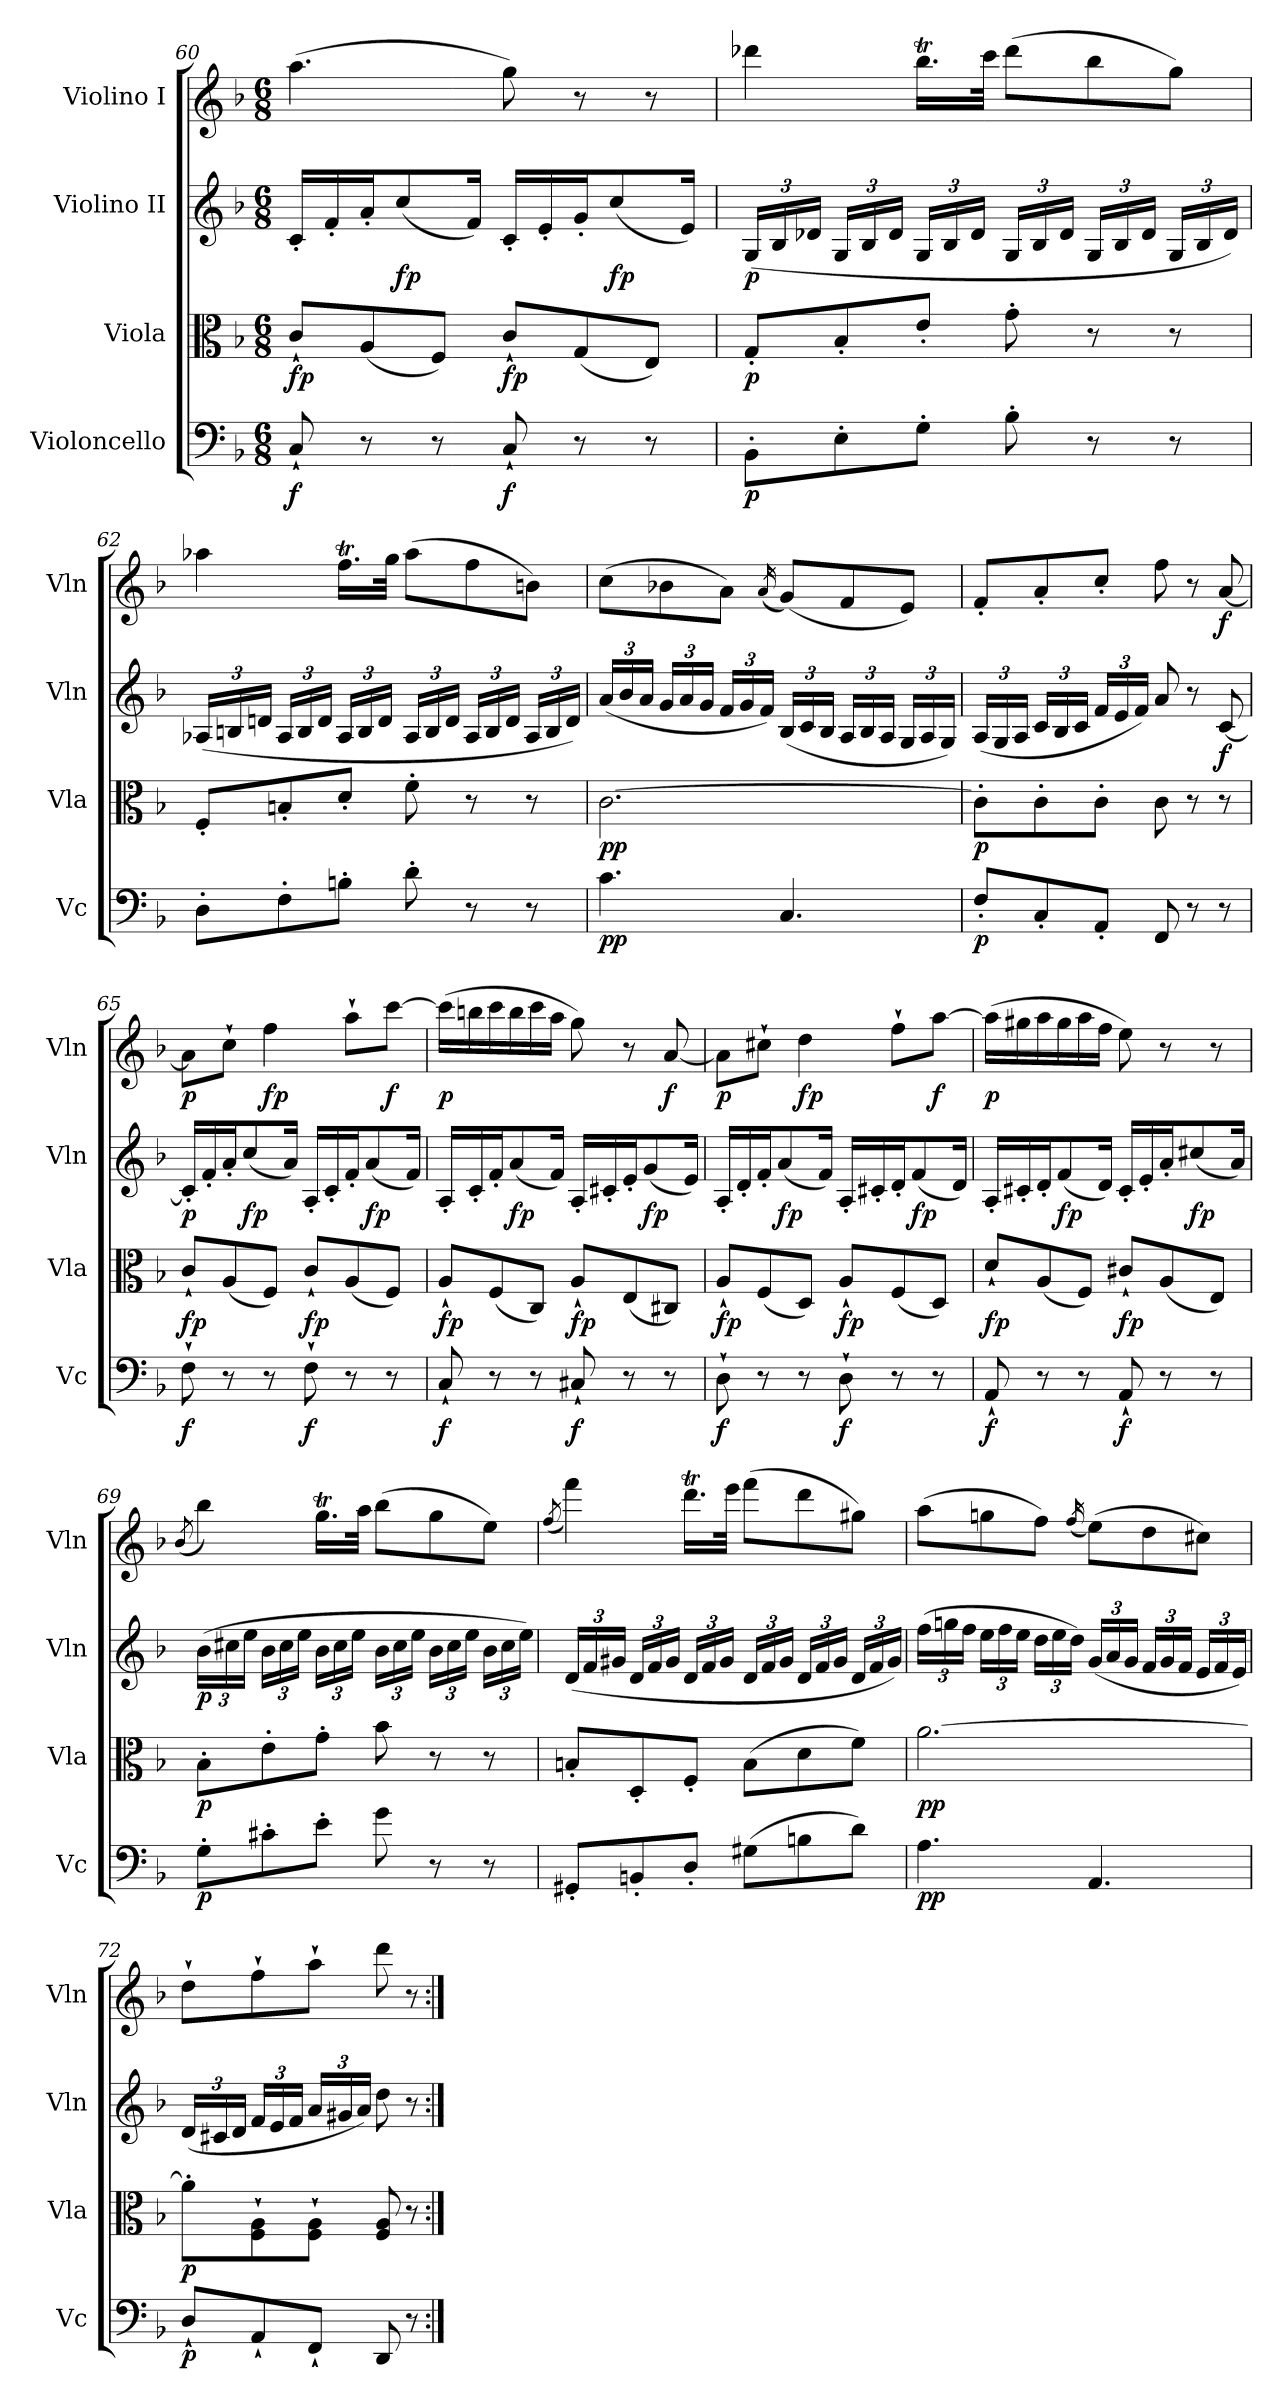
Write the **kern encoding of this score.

**kern	**dynam	**kern	**dynam	**kern	**dynam	**kern	**dynam
*part4	*part4	*part3	*part3	*part2	*part2	*part1	*part1
*staff4	*staff4	*staff3	*staff3	*staff2	*staff2	*staff1	*staff1
*I"Violoncello	*	*I"Viola	*	*I"Violino II	*	*I"Violino I	*
*I'Vc	*	*I'Vla	*	*I'Vln	*	*I'Vln	*
!!LO:PB:g=z
*clefF4	*	*clefC3	*	*clefG2	*	*clefG2	*
*k[b-]	*	*k[b-]	*	*k[b-]	*	*k[b-]	*
*M6/8	*	*M6/8	*	*M6/8	*	*M6/8	*
=60	=60	=60	=60	=60	=60	=60	=60
!	!LO:DY:b	!	!LO:DY:b	!	!	!	!
8C`/	f	8c`/L	fp	16c'/LL	.	(>4.aa\	.
.	.	.	.	16f'/	.	.	.
8r	.	(<8A/	.	16a'/J	.	.	.
!	!	!	!	!	!LO:DY:b	!	!
.	.	.	.	(<8cc/	fp	.	.
8r	.	8F/J)	.	.	.	.	.
.	.	.	.	16f/Jk)	.	.	.
!	!LO:DY:b	!	!LO:DY:b	!	!	!	!
8C`/	f	8c`/L	fp	16c'/LL	.	8gg\)	.
.	.	.	.	16e'/	.	.	.
8r	.	(<8G/	.	16g'/J	.	8r	.
!	!	!	!	!	!LO:DY:b	!	!
.	.	.	.	(<8cc/	fp	.	.
8r	.	8E/J)	.	.	.	8r	.
.	.	.	.	16e/Jk)	.	.	.
=61	=61	=61	=61	=61	=61	=61	=61
*	*	*	*	*Xbrackettup	*	*	*
!	!LO:DY:b	!	!LO:DY:b	!	!LO:DY:b	!	!
8BB-'\L	p	8G'/L	p	(<24G/LL	p	4ddd-X\	.
.	.	.	.	24B-/	.	.	.
.	.	.	.	24d-X/JJ	.	.	.
8E'\	.	8B-'/	.	24G/LL	.	.	.
.	.	.	.	24B-/	.	.	.
.	.	.	.	24d-/JJ	.	.	.
8G'\J	.	8e'/J	.	24G/LL	.	16.bb-T\LL	.
.	.	.	.	24B-/	.	.	.
.	.	.	.	24d-/JJ	.	.	.
.	.	.	.	.	.	32ccc\JJk	.
8B-'\	.	8g'\	.	24G/LL	.	(>8ddd-\L	.
.	.	.	.	24B-/	.	.	.
.	.	.	.	24d-/JJ	.	.	.
8r	.	8r	.	24G/LL	.	8bb-\	.
.	.	.	.	24B-/	.	.	.
.	.	.	.	24d-/JJ	.	.	.
8r	.	8r	.	24G/LL	.	8gg\J)	.
.	.	.	.	24B-/	.	.	.
.	.	.	.	24d-/JJ)	.	.	.
=62	=62	=62	=62	=62	=62	=62	=62
8D'\L	.	8F'/L	.	(<24A-X/LL	.	4aa-X\	.
.	.	.	.	24Bn/	.	.	.
.	.	.	.	24dn/JJ	.	.	.
8F'\	.	8Bn'/	.	24A-/LL	.	.	.
.	.	.	.	24B/	.	.	.
.	.	.	.	24d/JJ	.	.	.
8Bn'\J	.	8d'/J	.	24A-/LL	.	16.ffT\LL	.
.	.	.	.	24B/	.	.	.
.	.	.	.	24d/JJ	.	.	.
.	.	.	.	.	.	32gg\JJk	.
8d'\	.	8f'\	.	24A-/LL	.	(>8aa-\L	.
.	.	.	.	24B/	.	.	.
.	.	.	.	24d/JJ	.	.	.
8r	.	8r	.	24A-/LL	.	8ff\	.
.	.	.	.	24B/	.	.	.
.	.	.	.	24d/JJ	.	.	.
8r	.	8r	.	24A-/LL	.	8bn\J)	.
.	.	.	.	24B/	.	.	.
.	.	.	.	24d/JJ)	.	.	.
!!LO:LB:g=z
=63	=63	=63	=63	=63	=63	=63	=63
!	!LO:DY:b	!	!LO:DY:b	!	!	!	!
4.c\	pp	[2.c\	pp	(<24a/LL	.	(>8cc\L	.
.	.	.	.	24b-/	.	.	.
.	.	.	.	24a/JJ	.	.	.
.	.	.	.	24g/LL	.	8b-X\	.
.	.	.	.	24a/	.	.	.
.	.	.	.	24g/JJ	.	.	.
.	.	.	.	24f/LL	.	8a\J)	.
.	.	.	.	24g/	.	.	.
.	.	.	.	24f/JJ)	.	.	.
.	.	.	.	.	.	(<16qa/	.
4.C/	.	.	.	(<24B-/LL	.	(<8g/L)	.
.	.	.	.	24c/	.	.	.
.	.	.	.	24B-/JJ	.	.	.
.	.	.	.	24A/LL	.	8f/	.
.	.	.	.	24B-/	.	.	.
.	.	.	.	24A/JJ	.	.	.
.	.	.	.	24G/LL	.	8e/J)	.
.	.	.	.	24A/	.	.	.
.	.	.	.	24G/JJ)	.	.	.
=64	=64	=64	=64	=64	=64	=64	=64
!	!LO:DY:b	!	!LO:DY:b	!	!	!	!
8F'/L	p	8c'\L]	p	(<24A/LL	.	8f'/L	.
.	.	.	.	24G/	.	.	.
.	.	.	.	24A/JJ	.	.	.
8C'/	.	8c'\	.	24c/LL	.	8a'/	.
.	.	.	.	24B-/	.	.	.
.	.	.	.	24c/JJ	.	.	.
8AA'/J	.	8c'\J	.	24f/LL	.	8cc'/J	.
.	.	.	.	24e/	.	.	.
.	.	.	.	24f/JJ)	.	.	.
8FF/	.	8c\	.	8a/	.	8ff\	.
8r	.	8r	.	8r	.	8r	.
!	!	!	!	!	!LO:DY:b	!	!LO:DY:b
8r	.	8r	.	[8c/	f	[8a/	f
=65	=65	=65	=65	=65	=65	=65	=65
!	!LO:DY:b	!	!LO:DY:b	!	!LO:DY:b	!	!LO:DY:b
8F`\	f	8c`/L	fp	16c'/LL]	p	8a\L]	p
.	.	.	.	16f'/	.	.	.
8r	.	(<8A/	.	16a'/J	.	8cc`\J	.
!	!	!	!	!	!LO:DY:b	!	!
.	.	.	.	(<8cc/	fp	.	.
!	!	!	!	!	!	!	!LO:DY:b
8r	.	8F/J)	.	.	.	4ff\	fp
.	.	.	.	16a/Jk)	.	.	.
!	!LO:DY:b	!	!LO:DY:b	!	!	!	!
8F`\	f	8c`/L	fp	16A'/LL	.	.	.
.	.	.	.	16c'/	.	.	.
8r	.	(<8A/	.	16f'/J	.	8aa`\L	.
!	!	!	!	!	!LO:DY:b	!	!
.	.	.	.	(<8a/	fp	.	.
!	!	!	!	!	!	!	!LO:DY:b
8r	.	8F/J)	.	.	.	[8ccc\J	f
.	.	.	.	16f/Jk)	.	.	.
!!LO:LB:g=z
=66	=66	=66	=66	=66	=66	=66	=66
!	!LO:DY:b	!	!LO:DY:b	!	!	!	!LO:DY:b
8C`/	f	8A`/L	fp	16A'/LL	.	(>16ccc\LL]	p
.	.	.	.	16c'/	.	16bbn\	.
8r	.	(<8F/	.	16f'/J	.	16ccc\	.
!	!	!	!	!	!LO:DY:b	!	!
.	.	.	.	(<8a/	fp	16bb\	.
8r	.	8C/J)	.	.	.	16ccc\	.
.	.	.	.	16f/Jk)	.	16aa\JJ	.
!	!LO:DY:b	!	!LO:DY:b	!	!	!	!
8C#X`/	f	8A`/L	fp	16A'/LL	.	8gg\)	.
.	.	.	.	16c#X'/	.	.	.
8r	.	(<8E/	.	16e'/J	.	8r	.
!	!	!	!	!	!LO:DY:b	!	!
.	.	.	.	(<8g/	fp	.	.
!	!	!	!	!	!	!	!LO:DY:b
8r	.	8C#X/J)	.	.	.	[8a/	f
.	.	.	.	16e/Jk)	.	.	.
=67	=67	=67	=67	=67	=67	=67	=67
!	!LO:DY:b	!	!LO:DY:b	!	!	!	!LO:DY:b
8D`\	f	8A`/L	fp	16A'/LL	.	8a\L]	p
.	.	.	.	16d'/	.	.	.
8r	.	(<8F/	.	16f'/J	.	8cc#X`\J	.
!	!	!	!	!	!LO:DY:b	!	!
.	.	.	.	(<8a/	fp	.	.
!	!	!	!	!	!	!	!LO:DY:b
8r	.	8D/J)	.	.	.	4dd\	fp
.	.	.	.	16f/Jk)	.	.	.
!	!LO:DY:b	!	!LO:DY:b	!	!	!	!
8D`\	f	8A`/L	fp	16A'/LL	.	.	.
.	.	.	.	16c#X'/	.	.	.
8r	.	(<8F/	.	16d'/J	.	8ff`\L	.
!	!	!	!	!	!LO:DY:b	!	!
.	.	.	.	(<8f/	fp	.	.
!	!	!	!	!	!	!	!LO:DY:b
8r	.	8D/J)	.	.	.	[8aa\J	f
.	.	.	.	16d/Jk)	.	.	.
=68	=68	=68	=68	=68	=68	=68	=68
!	!LO:DY:b	!	!LO:DY:b	!	!	!	!LO:DY:b
8AA`/	f	8d`/L	fp	16A'/LL	.	(>16aa\LL]	p
.	.	.	.	16c#X'/	.	16gg#X\	.
8r	.	(<8A/	.	16d'/J	.	16aa\	.
!	!	!	!	!	!LO:DY:b	!	!
.	.	.	.	(<8f/	fp	16gg#\	.
8r	.	8F/J)	.	.	.	16aa\	.
.	.	.	.	16d/Jk)	.	16ff\JJ	.
!	!LO:DY:b	!	!LO:DY:b	!	!	!	!
8AA`/	f	8c#X`/L	fp	16c#'/LL	.	8ee\)	.
.	.	.	.	16e'/	.	.	.
8r	.	(<8A/	.	16a'/J	.	8r	.
!	!	!	!	!	!LO:DY:b	!	!
.	.	.	.	(<8cc#X/	fp	.	.
8r	.	8E/J)	.	.	.	8r	.
.	.	.	.	16a/Jk)	.	.	.
!!LO:LB:g=z
=69	=69	=69	=69	=69	=69	=69	=69
.	.	.	.	.	.	(>8qb-/	.
!	!LO:DY:b	!	!LO:DY:b	!	!LO:DY:b	!	!
8G'\L	p	8B-'\L	p	(>24b-\LL	p	4bb-\)	.
.	.	.	.	24cc#X\	.	.	.
.	.	.	.	24ee\JJ	.	.	.
8c#X'\	.	8e'\	.	24b-\LL	.	.	.
.	.	.	.	24cc#\	.	.	.
.	.	.	.	24ee\JJ	.	.	.
8e'\J	.	8g'\J	.	24b-\LL	.	16.ggT\LL	.
.	.	.	.	24cc#\	.	.	.
.	.	.	.	24ee\JJ	.	.	.
.	.	.	.	.	.	32aa\JJk	.
8g\	.	8b-\	.	24b-\LL	.	(>8bb-\L	.
.	.	.	.	24cc#\	.	.	.
.	.	.	.	24ee\JJ	.	.	.
8r	.	8r	.	24b-\LL	.	8gg\	.
.	.	.	.	24cc#\	.	.	.
.	.	.	.	24ee\JJ	.	.	.
8r	.	8r	.	24b-\LL	.	8ee\J)	.
.	.	.	.	24cc#\	.	.	.
.	.	.	.	24ee\JJ)	.	.	.
=70	=70	=70	=70	=70	=70	=70	=70
.	.	.	.	.	.	(>8qff/	.
8GG#X'/L	.	8Bn'/L	.	(<24d/LL	.	4fff\)	.
.	.	.	.	24f/	.	.	.
.	.	.	.	24g#X/JJ	.	.	.
8BBn'/	.	8D'/	.	24d/LL	.	.	.
.	.	.	.	24f/	.	.	.
.	.	.	.	24g#/JJ	.	.	.
8D'/J	.	8F'/J	.	24d/LL	.	16.dddT\LL	.
.	.	.	.	24f/	.	.	.
.	.	.	.	24g#/JJ	.	.	.
.	.	.	.	.	.	32eee\JJk	.
(>8G#X\L	.	(>8B\L	.	24d/LL	.	(>8fff\L	.
.	.	.	.	24f/	.	.	.
.	.	.	.	24g#/JJ	.	.	.
8Bn\	.	8d\	.	24d/LL	.	8ddd\	.
.	.	.	.	24f/	.	.	.
.	.	.	.	24g#/JJ	.	.	.
8d\J)	.	8f\J)	.	24d/LL	.	8gg#X\J)	.
.	.	.	.	24f/	.	.	.
.	.	.	.	24g#/JJ)	.	.	.
=71	=71	=71	=71	=71	=71	=71	=71
!	!LO:DY:b	!	!LO:DY:b	!	!	!	!
4.A\	pp	[2.a\	pp	(>24ff\LL	.	(>8aa\L	.
.	.	.	.	24ggn\	.	.	.
.	.	.	.	24ff\JJ	.	.	.
.	.	.	.	24ee\LL	.	8ggn\	.
.	.	.	.	24ff\	.	.	.
.	.	.	.	24ee\JJ	.	.	.
.	.	.	.	24dd\LL	.	8ff\J)	.
.	.	.	.	24ee\	.	.	.
.	.	.	.	24dd\JJ)	.	.	.
.	.	.	.	.	.	(<16qff/	.
4.AA/	.	.	.	(<24g/LL	.	(>8ee\L)	.
.	.	.	.	24a/	.	.	.
.	.	.	.	24g/JJ	.	.	.
.	.	.	.	24f/LL	.	8dd\	.
.	.	.	.	24g/	.	.	.
.	.	.	.	24f/JJ	.	.	.
.	.	.	.	24e/LL	.	8cc#X\J)	.
.	.	.	.	24f/	.	.	.
.	.	.	.	24e/JJ)	.	.	.
!!LO:PB:g=z
=72	=72	=72	=72	=72	=72	=72	=72
!	!LO:DY:b	!	!LO:DY:b	!	!	!	!
8D`/L	p	8a'\L]	p	(<24d/LL	.	8dd`\L	.
.	.	.	.	24c#X/	.	.	.
.	.	.	.	24d/JJ	.	.	.
8AA`/	.	8F\` 8A\`	.	24f/LL	.	8ff`\	.
.	.	.	.	24e/	.	.	.
.	.	.	.	24f/JJ	.	.	.
8FF`/J	.	8F\` 8A\`J	.	24a/LL	.	8aa`\J	.
.	.	.	.	24g#X/	.	.	.
.	.	.	.	24a/JJ)	.	.	.
8DD/	.	8F/ 8A/	.	8dd\	.	8ddd\	.
8r	.	8r	.	8r	.	8r	.
=:|!	=:|!	=:|!	=:|!	=:|!	=:|!	=:|!	=:|!
*-	*-	*-	*-	*-	*-	*-	*-
